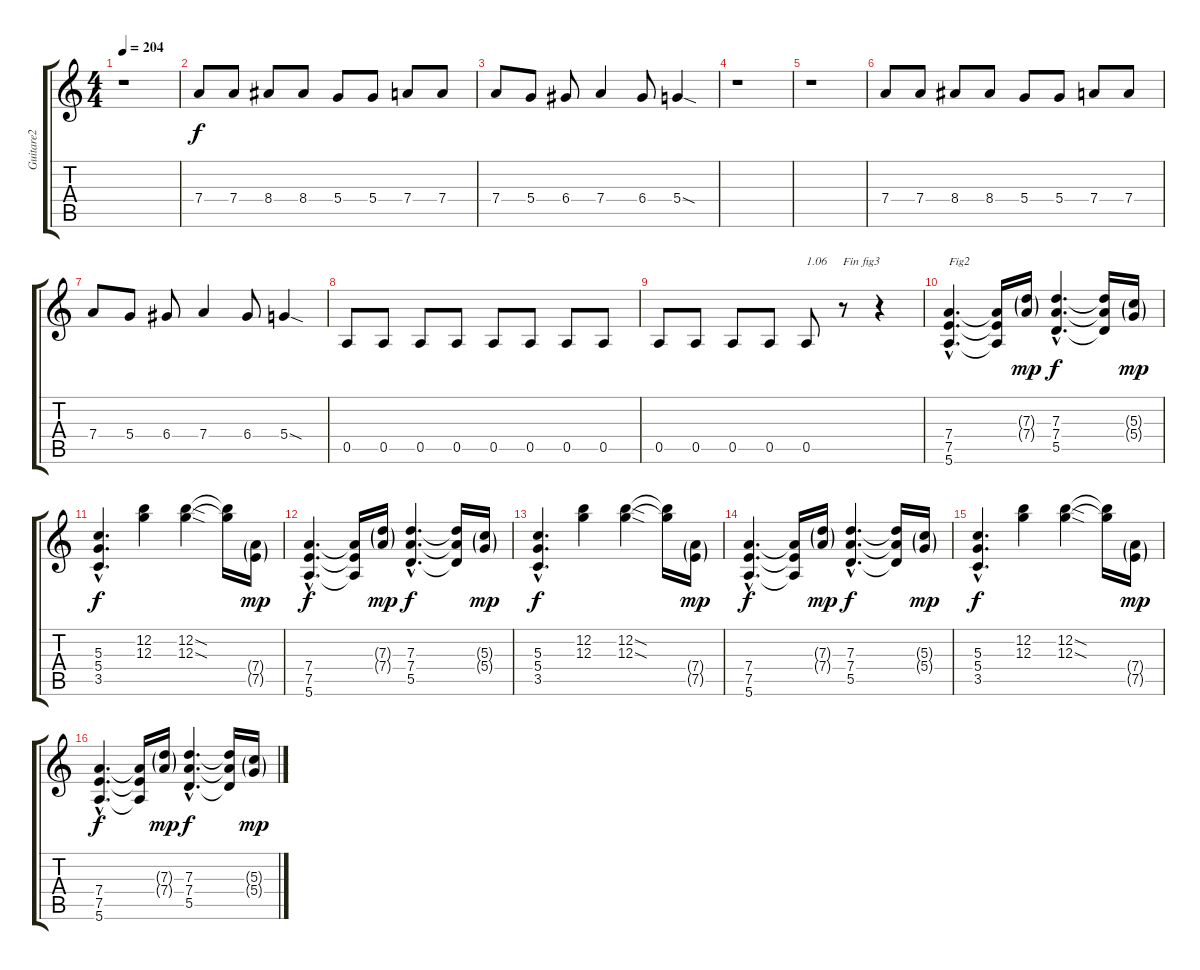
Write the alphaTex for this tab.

\track ("Guitare2" "Guitare2") {instrument distortionguitar}
\staff {score tabs}
\tuning (E4 B3 G3 D3 A2 E2) {hide}
\ts (4 4)
\tempo 204
\clef g2
\ks c
r.1{dy f} |
7.4.8 7.4.8 8.4.8 8.4.8 5.4.8 5.4.8 7.4.8 7.4.8 |
7.4.8 5.4.8 6.4.8 7.4.4 6.4.8 5.4{sod}.4 |
r.1 |
r.1 |
7.4.8 7.4.8 8.4.8 8.4.8 5.4.8 5.4.8 7.4.8 7.4.8 |
7.4.8 5.4.8 6.4.8 7.4.4 6.4.8 5.4{sod}.4 |
0.5.8 0.5.8 0.5.8 0.5.8 0.5.8 0.5.8 0.5.8 0.5.8 |
0.5.8 0.5.8 0.5.8 0.5.8 0.5.8{txt "1.06"} r.8{txt "Fin fig3"} r.4 |
(7.4{hac} 7.5{hac} 5.6{hac}).4{d txt "Fig2"} (7.4{t} 7.5{t} 5.6{t}).16 (7.3{g} 7.4{g}).16{dy mp} (7.3{hac} 7.4{hac} 5.5{hac}).4{d dy f} (7.3{t} 7.4{t} 5.5{t}).16 (5.3{g} 5.4{g}).16{dy mp} |
(5.3{hac} 5.4{hac} 3.5{hac}).4{d dy f} (12.2 12.3).4 (12.2{sod} 12.3{sod}).4 (12.2{t} 12.3{t}).16 (7.4{g} 7.5{g}).16{dy mp} |
(7.4{hac} 7.5{hac} 5.6{hac}).4{d dy f} (7.4{t} 7.5{t} 5.6{t}).16 (7.3{g} 7.4{g}).16{dy mp} (7.3{hac} 7.4{hac} 5.5{hac}).4{d dy f} (7.3{t} 7.4{t} 5.5{t}).16 (5.3{g} 5.4{g}).16{dy mp} |
(5.3{hac} 5.4{hac} 3.5{hac}).4{d dy f} (12.2 12.3).4 (12.2{sod} 12.3{sod}).4 (12.2{t} 12.3{t}).16 (7.4{g} 7.5{g}).16{dy mp} |
(7.4{hac} 7.5{hac} 5.6{hac}).4{d dy f} (7.4{t} 7.5{t} 5.6{t}).16 (7.3{g} 7.4{g}).16{dy mp} (7.3{hac} 7.4{hac} 5.5{hac}).4{d dy f} (7.3{t} 7.4{t} 5.5{t}).16 (5.3{g} 5.4{g}).16{dy mp} |
(5.3{hac} 5.4{hac} 3.5{hac}).4{d dy f} (12.2 12.3).4 (12.2{sod} 12.3{sod}).4 (12.2{t} 12.3{t}).16 (7.4{g} 7.5{g}).16{dy mp} |
(7.4{hac} 7.5{hac} 5.6{hac}).4{d dy f} (7.4{t} 7.5{t} 5.6{t}).16 (7.3{g} 7.4{g}).16{dy mp} (7.3{hac} 7.4{hac} 5.5{hac}).4{d dy f} (7.3{t} 7.4{t} 5.5{t}).16 (5.3{g} 5.4{g}).16{dy mp}
